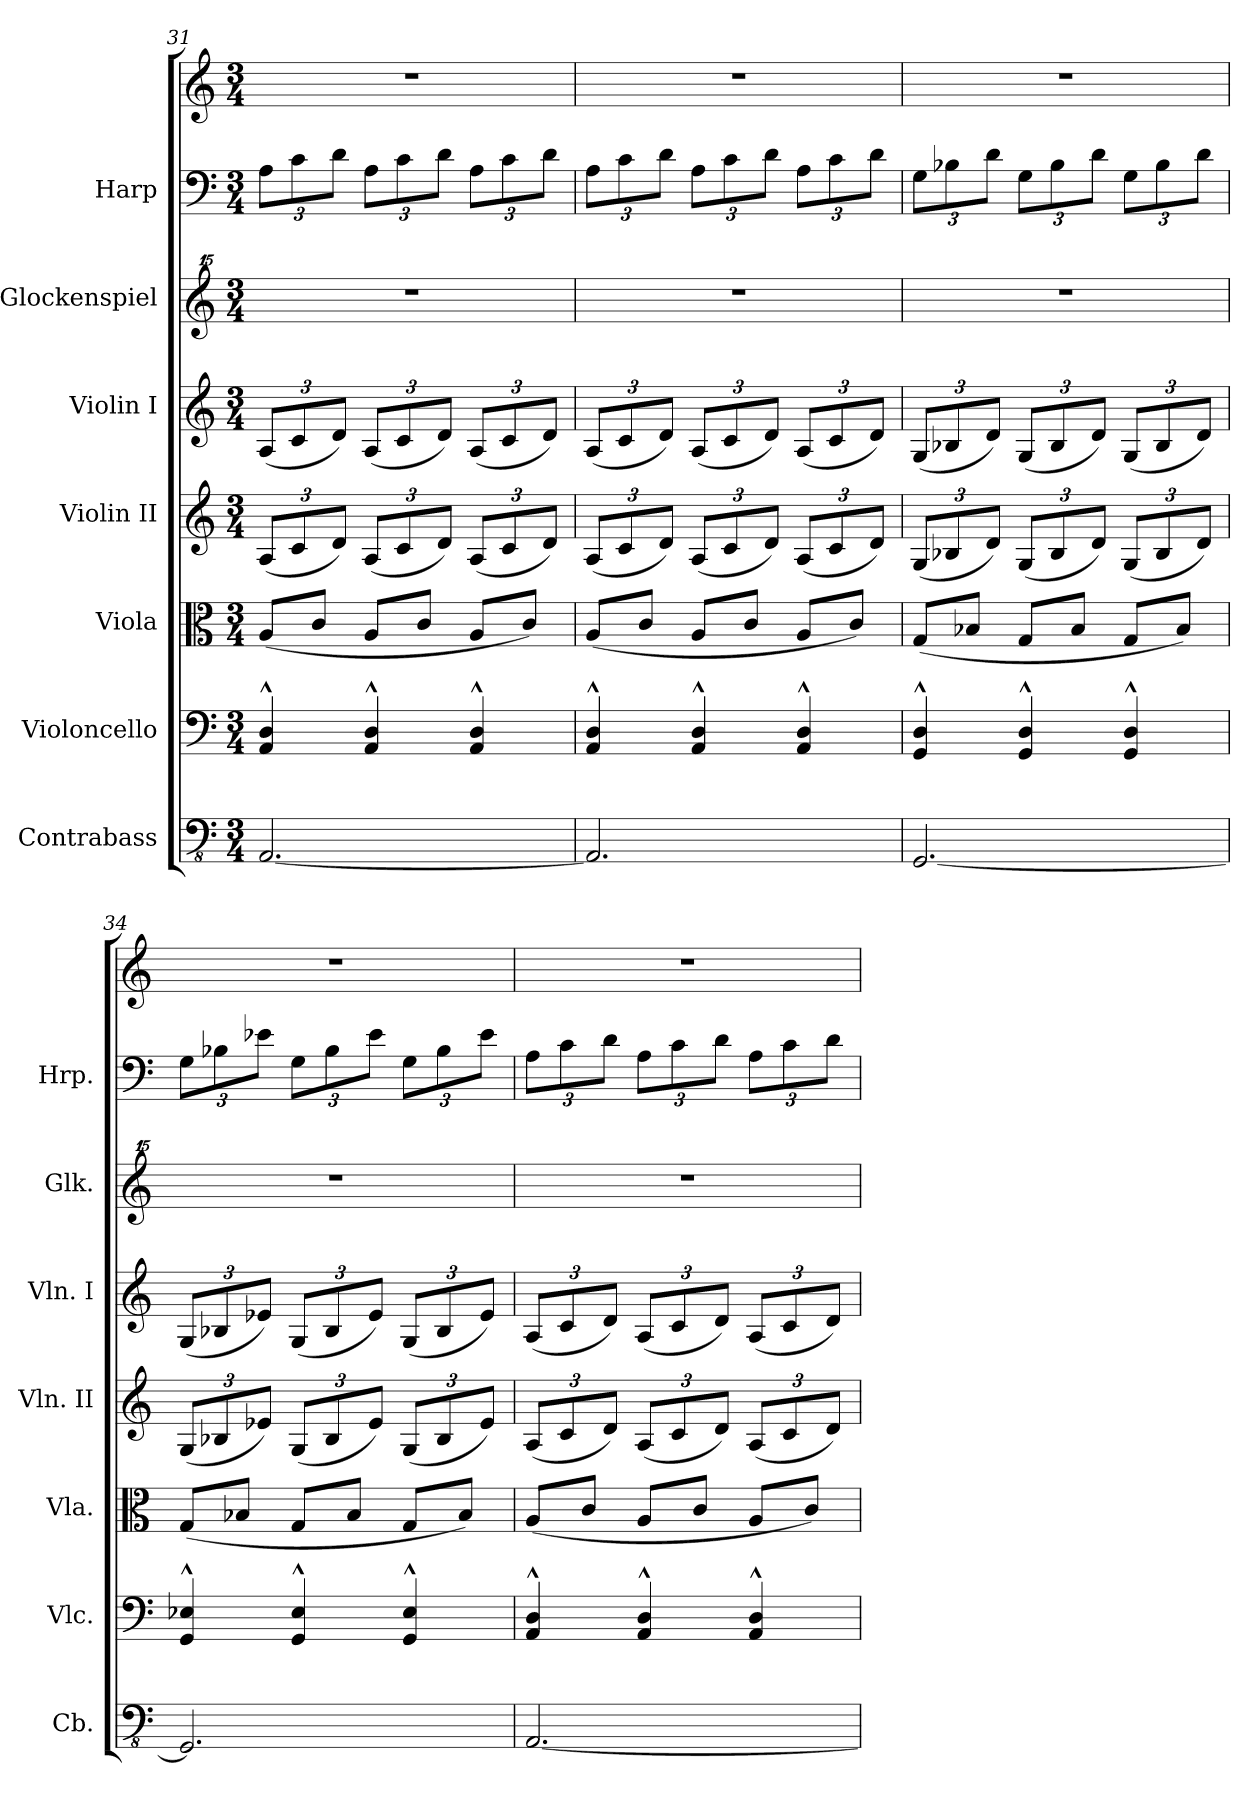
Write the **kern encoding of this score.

**kern	**kern	**kern	**kern	**kern	**kern	**kern	**kern
*part7	*part6	*part5	*part4	*part3	*part2	*part1	*part1
*staff8	*staff7	*staff6	*staff5	*staff4	*staff3	*staff2	*staff1
*I"Contrabass	*I"Violoncello	*I"Viola	*I"Violin II	*I"Violin I	*I"Glockenspiel	*I"Harp	*
*I'Cb.	*I'Vlc.	*I'Vla.	*I'Vln. II	*I'Vln. I	*I'Glk.	*I'Hrp.	*
*clefFv4	*clefF4	*clefC3	*clefG2	*clefG2	*clefG^^2	*clefF4	*clefG2
*k[]	*k[]	*k[]	*k[]	*k[]	*k[]	*k[]	*k[]
*M3/4	*M3/4	*M3/4	*M3/4	*M3/4	*M3/4	*M3/4	*M3/4
*	*	*	*Xbrackettup	*Xbrackettup	*	*Xbrackettup	*
=31	=31	=31	=31	=31	=31	=31	=31
[2.AAA/	4AA/^^ 4D/^^	(8A/L	(12A/L	(12A/L	2.r	12A\L	2.r
.	.	.	12c/	12c/	.	12c\	.
.	.	8c/J	.	.	.	.	.
.	.	.	12d/J)	12d/J)	.	12d\J	.
.	4AA/^^ 4D/^^	8A/L	(12A/L	(12A/L	.	12A\L	.
.	.	.	12c/	12c/	.	12c\	.
.	.	8c/J	.	.	.	.	.
.	.	.	12d/J)	12d/J)	.	12d\J	.
.	4AA/^^ 4D/^^	8A/L	(12A/L	(12A/L	.	12A\L	.
.	.	.	12c/	12c/	.	12c\	.
.	.	8c/J)	.	.	.	.	.
.	.	.	12d/J)	12d/J)	.	12d\J	.
=32	=32	=32	=32	=32	=32	=32	=32
2.AAA/]	4AA/^^ 4D/^^	(8A/L	(12A/L	(12A/L	2.r	12A\L	2.r
.	.	.	12c/	12c/	.	12c\	.
.	.	8c/J	.	.	.	.	.
.	.	.	12d/J)	12d/J)	.	12d\J	.
.	4AA/^^ 4D/^^	8A/L	(12A/L	(12A/L	.	12A\L	.
.	.	.	12c/	12c/	.	12c\	.
.	.	8c/J	.	.	.	.	.
.	.	.	12d/J)	12d/J)	.	12d\J	.
.	4AA/^^ 4D/^^	8A/L	(12A/L	(12A/L	.	12A\L	.
.	.	.	12c/	12c/	.	12c\	.
.	.	8c/J)	.	.	.	.	.
.	.	.	12d/J)	12d/J)	.	12d\J	.
!!LO:PB:g=z
=33	=33	=33	=33	=33	=33	=33	=33
[2.GGG/	4GG/^^ 4D/^^	(8G/L	(12G/L	(12G/L	2.r	12G\L	2.r
.	.	.	12B-X/	12B-X/	.	12B-X\	.
.	.	8B-X/J	.	.	.	.	.
.	.	.	12d/J)	12d/J)	.	12d\J	.
.	4GG/^^ 4D/^^	8G/L	(12G/L	(12G/L	.	12G\L	.
.	.	.	12B-/	12B-/	.	12B-\	.
.	.	8B-/J	.	.	.	.	.
.	.	.	12d/J)	12d/J)	.	12d\J	.
.	4GG/^^ 4D/^^	8G/L	(12G/L	(12G/L	.	12G\L	.
.	.	.	12B-/	12B-/	.	12B-\	.
.	.	8B-/J)	.	.	.	.	.
.	.	.	12d/J)	12d/J)	.	12d\J	.
!!LO:PB:g=z
=34	=34	=34	=34	=34	=34	=34	=34
2.GGG/]	4GG/^^ 4E-X/^^	(8G/L	(12G/L	(12G/L	2.r	12G\L	2.r
.	.	.	12B-X/	12B-X/	.	12B-X\	.
.	.	8B-X/J	.	.	.	.	.
.	.	.	12e-X/J)	12e-X/J)	.	12e-X\J	.
.	4GG/^^ 4E-/^^	8G/L	(12G/L	(12G/L	.	12G\L	.
.	.	.	12B-/	12B-/	.	12B-\	.
.	.	8B-/J	.	.	.	.	.
.	.	.	12e-/J)	12e-/J)	.	12e-\J	.
.	4GG/^^ 4E-/^^	8G/L	(12G/L	(12G/L	.	12G\L	.
.	.	.	12B-/	12B-/	.	12B-\	.
.	.	8B-/J)	.	.	.	.	.
.	.	.	12e-/J)	12e-/J)	.	12e-\J	.
=35	=35	=35	=35	=35	=35	=35	=35
[2.AAA/	4AA/^^ 4D/^^	(8A/L	(12A/L	(12A/L	2.r	12A\L	2.r
.	.	.	12c/	12c/	.	12c\	.
.	.	8c/J	.	.	.	.	.
.	.	.	12d/J)	12d/J)	.	12d\J	.
.	4AA/^^ 4D/^^	8A/L	(12A/L	(12A/L	.	12A\L	.
.	.	.	12c/	12c/	.	12c\	.
.	.	8c/J	.	.	.	.	.
.	.	.	12d/J)	12d/J)	.	12d\J	.
.	4AA/^^ 4D/^^	8A/L	(12A/L	(12A/L	.	12A\L	.
.	.	.	12c/	12c/	.	12c\	.
.	.	8c/J)	.	.	.	.	.
.	.	.	12d/J)	12d/J)	.	12d\J	.
=	=	=	=	=	=	=	=
*-	*-	*-	*-	*-	*-	*-	*-
